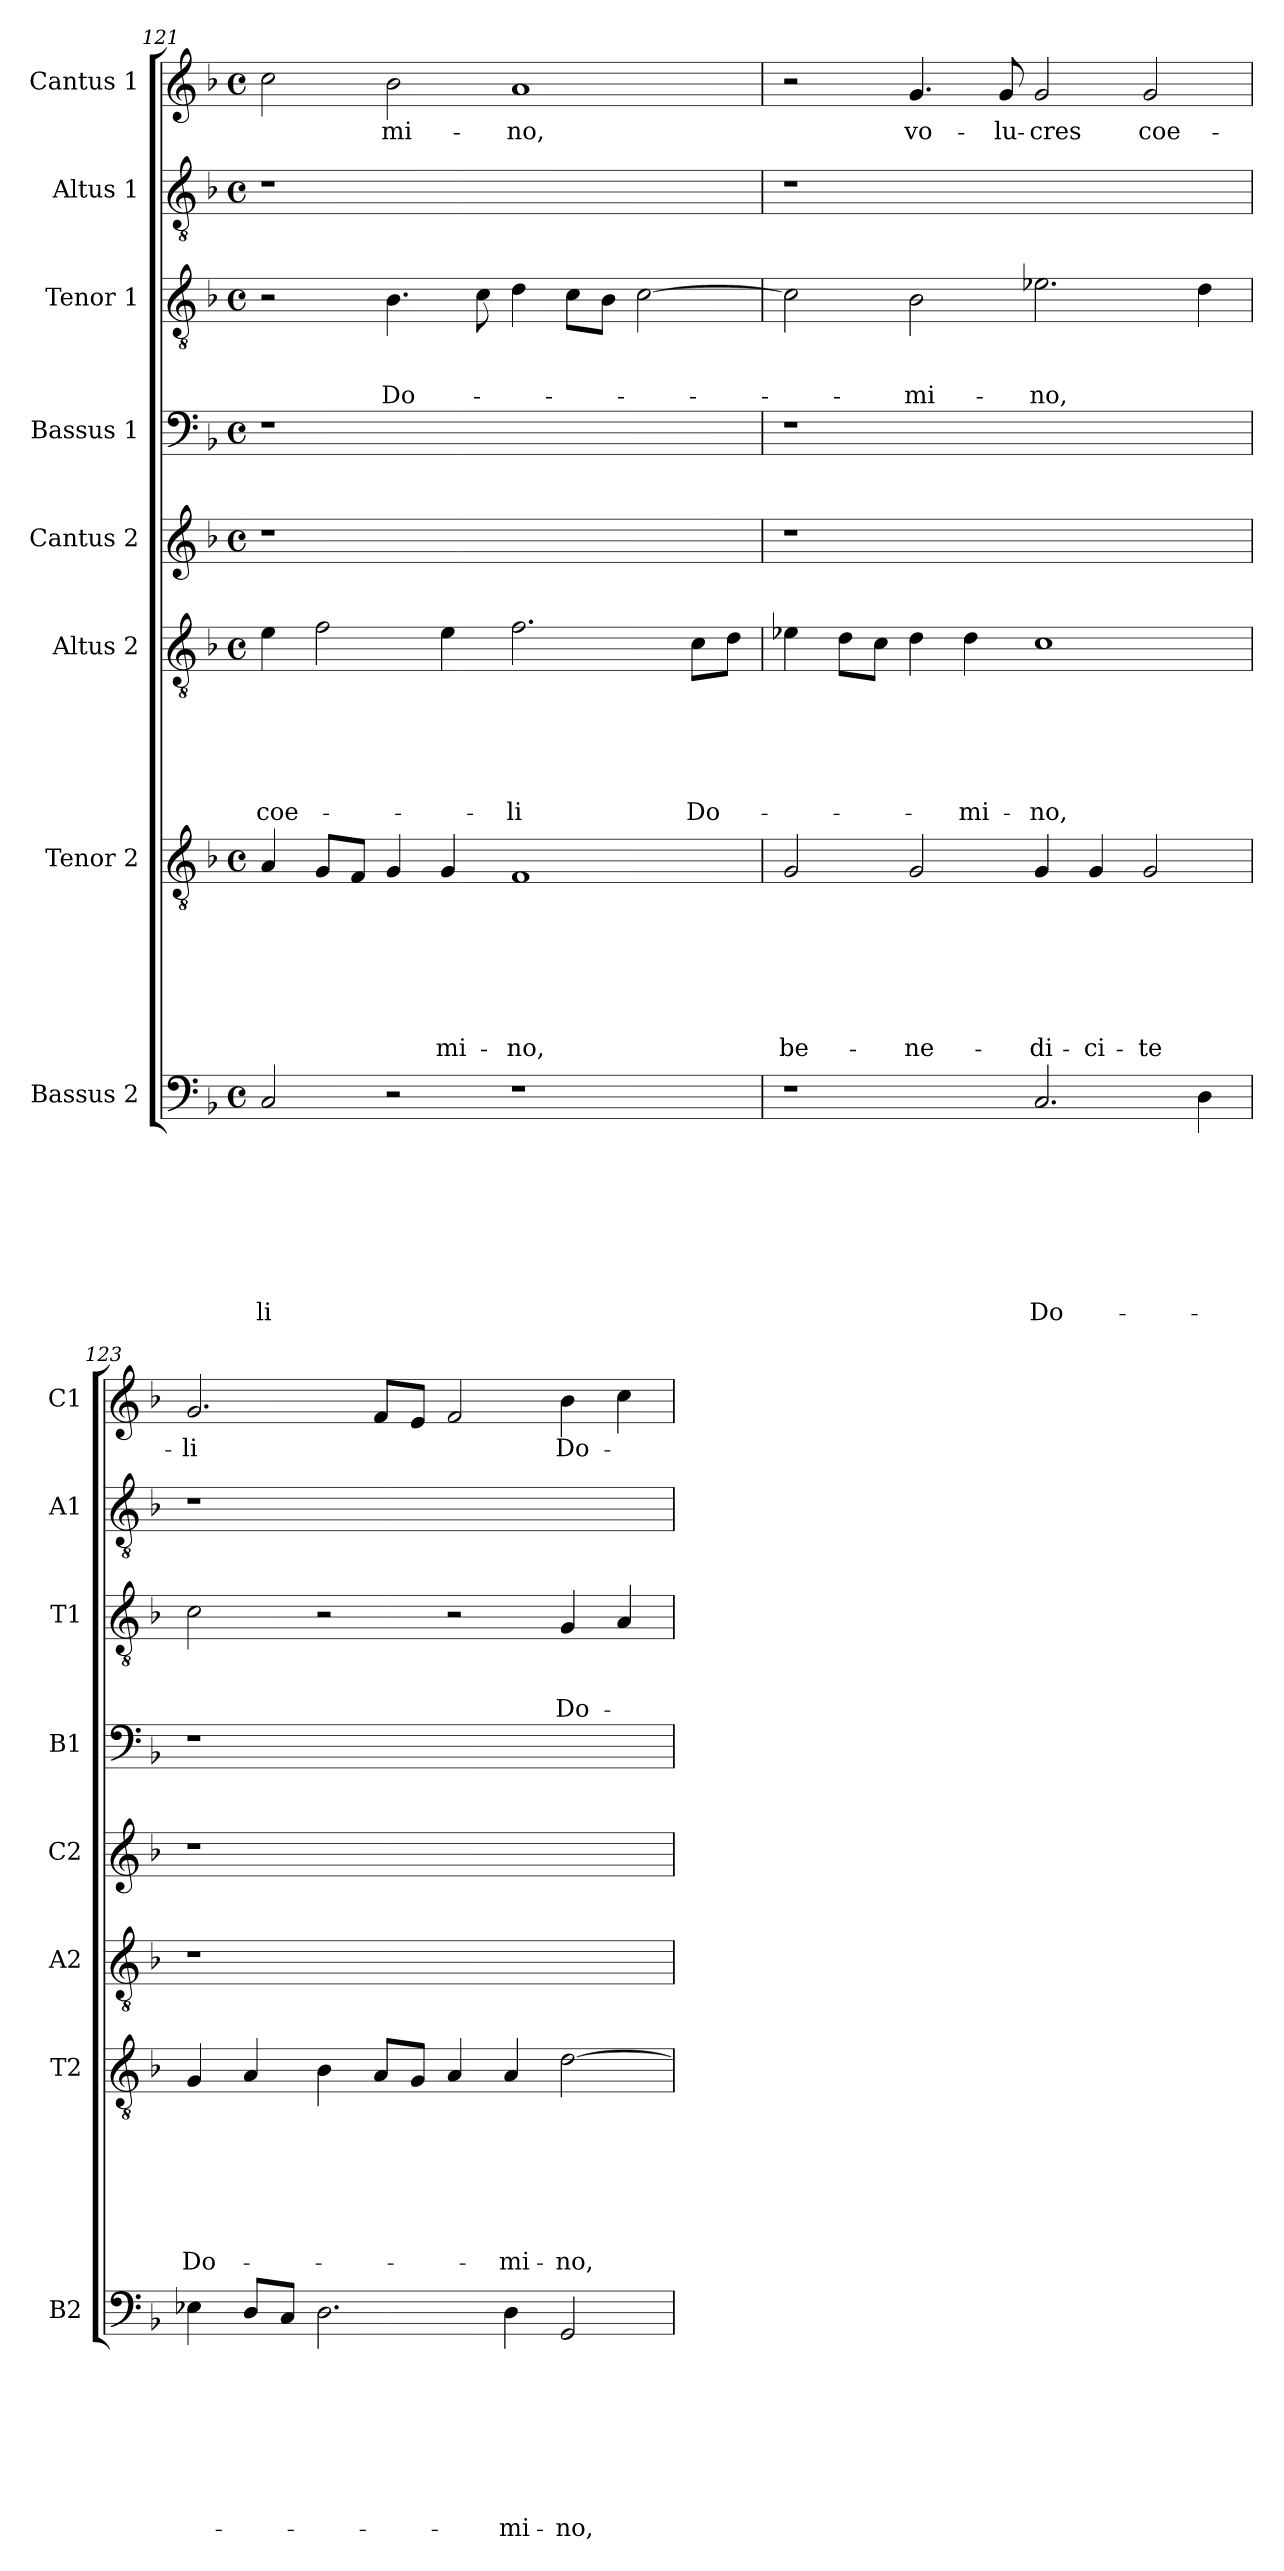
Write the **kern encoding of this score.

**kern	**text	**text	**text	**text	**text	**text	**text	**text	**kern	**text	**text	**text	**text	**text	**text	**text	**kern	**text	**text	**text	**text	**text	**text	**kern	**kern	**kern	**text	**text	**text	**kern	**kern	**text
*part8	*part8	*part8	*part8	*part8	*part8	*part8	*part8	*part8	*part7	*part7	*part7	*part7	*part7	*part7	*part7	*part7	*part6	*part6	*part6	*part6	*part6	*part6	*part6	*part5	*part4	*part3	*part3	*part3	*part3	*part2	*part1	*part1
*staff8	*staff8	*staff8	*staff8	*staff8	*staff8	*staff8	*staff8	*staff8	*staff7	*staff7	*staff7	*staff7	*staff7	*staff7	*staff7	*staff7	*staff6	*staff6	*staff6	*staff6	*staff6	*staff6	*staff6	*staff5	*staff4	*staff3	*staff3	*staff3	*staff3	*staff2	*staff1	*staff1
*I"Bassus 2	*	*	*	*	*	*	*	*	*I"Tenor 2	*	*	*	*	*	*	*	*I"Altus 2	*	*	*	*	*	*	*I"Cantus 2	*I"Bassus 1	*I"Tenor 1	*	*	*	*I"Altus 1	*I"Cantus 1	*
*I'B2	*	*	*	*	*	*	*	*	*I'T2	*	*	*	*	*	*	*	*I'A2	*	*	*	*	*	*	*I'C2	*I'B1	*I'T1	*	*	*	*I'A1	*I'C1	*
*clefF4	*	*	*	*	*	*	*	*	*clefGv2	*	*	*	*	*	*	*	*clefGv2	*	*	*	*	*	*	*clefG2	*clefF4	*clefGv2	*	*	*	*clefGv2	*clefG2	*
*k[b-]	*	*	*	*	*	*	*	*	*k[b-]	*	*	*	*	*	*	*	*k[b-]	*	*	*	*	*	*	*k[b-]	*k[b-]	*k[b-]	*	*	*	*k[b-]	*k[b-]	*
*d:	*	*	*	*	*	*	*	*	*d:	*	*	*	*	*	*	*	*d:	*	*	*	*	*	*	*d:	*d:	*d:	*	*	*	*d:	*d:	*
*M4/4	*	*	*	*	*	*	*	*	*M4/4	*	*	*	*	*	*	*	*M4/4	*	*	*	*	*	*	*M4/4	*M4/4	*M4/4	*	*	*	*M4/4	*M4/4	*
*met(c)	*	*	*	*	*	*	*	*	*met(c)	*	*	*	*	*	*	*	*met(c)	*	*	*	*	*	*	*met(c)	*met(c)	*met(c)	*	*	*	*met(c)	*met(c)	*
=121	=121	=121	=121	=121	=121	=121	=121	=121	=121	=121	=121	=121	=121	=121	=121	=121	=121	=121	=121	=121	=121	=121	=121	=121	=121	=121	=121	=121	=121	=121	=121	=121
2C/	.	.	.	.	.	.	.	-li	4A/	.	.	.	.	.	.	.	4e\	.	.	.	.	.	coe-	1r	1r	2r	.	.	.	1r	2cc\	.
.	.	.	.	.	.	.	.	.	8G/L	.	.	.	.	.	.	.	2f\	.	.	.	.	.	.	.	.	.	.	.	.	.	.	.
.	.	.	.	.	.	.	.	.	8F/J	.	.	.	.	.	.	.	.	.	.	.	.	.	.	.	.	.	.	.	.	.	.	.
2r	.	.	.	.	.	.	.	.	4G/	.	.	.	.	.	.	.	.	.	.	.	.	.	.	.	.	4.B-\	.	.	Do-	.	2b-\	-mi-
.	.	.	.	.	.	.	.	.	4G/	.	.	.	.	.	.	-mi-	4e\	.	.	.	.	.	.	.	.	.	.	.	.	.	.	.
.	.	.	.	.	.	.	.	.	.	.	.	.	.	.	.	.	.	.	.	.	.	.	.	.	.	8c\	.	.	.	.	.	.
1r	.	.	.	.	.	.	.	.	1F	.	.	.	.	.	.	-no,	2.f\	.	.	.	.	.	-li	1ryy	1ryy	4d\	.	.	.	1ryy	1a	-no,
.	.	.	.	.	.	.	.	.	.	.	.	.	.	.	.	.	.	.	.	.	.	.	.	.	.	8c\L	.	.	.	.	.	.
.	.	.	.	.	.	.	.	.	.	.	.	.	.	.	.	.	.	.	.	.	.	.	.	.	.	8B-\J	.	.	.	.	.	.
.	.	.	.	.	.	.	.	.	.	.	.	.	.	.	.	.	.	.	.	.	.	.	.	.	.	[2c\	.	.	.	.	.	.
.	.	.	.	.	.	.	.	.	.	.	.	.	.	.	.	.	8c\L	.	.	.	.	.	Do-	.	.	.	.	.	.	.	.	.
.	.	.	.	.	.	.	.	.	.	.	.	.	.	.	.	.	8d\J	.	.	.	.	.	.	.	.	.	.	.	.	.	.	.
!!LO:LB:g=z
=122	=122	=122	=122	=122	=122	=122	=122	=122	=122	=122	=122	=122	=122	=122	=122	=122	=122	=122	=122	=122	=122	=122	=122	=122	=122	=122	=122	=122	=122	=122	=122	=122
1r	.	.	.	.	.	.	.	.	2G/	.	.	.	.	.	.	be-	4e-X\	.	.	.	.	.	.	1r	1r	2c\]	.	.	.	1r	2r	.
.	.	.	.	.	.	.	.	.	.	.	.	.	.	.	.	.	8d\L	.	.	.	.	.	.	.	.	.	.	.	.	.	.	.
.	.	.	.	.	.	.	.	.	.	.	.	.	.	.	.	.	8c\J	.	.	.	.	.	.	.	.	.	.	.	.	.	.	.
.	.	.	.	.	.	.	.	.	2G/	.	.	.	.	.	.	-ne-	4d\	.	.	.	.	.	.	.	.	2B-\	.	.	-mi-	.	4.g/	vo-
.	.	.	.	.	.	.	.	.	.	.	.	.	.	.	.	.	4d\	.	.	.	.	.	-mi-	.	.	.	.	.	.	.	.	.
.	.	.	.	.	.	.	.	.	.	.	.	.	.	.	.	.	.	.	.	.	.	.	.	.	.	.	.	.	.	.	8g/	-lu-
2.C/	.	.	.	.	.	.	.	Do-	4G/	.	.	.	.	.	.	-di-	1c	.	.	.	.	.	-no,	1ryy	1ryy	2.e-X\	.	.	-no,	1ryy	2g/	-cres
.	.	.	.	.	.	.	.	.	4G/	.	.	.	.	.	.	-ci-	.	.	.	.	.	.	.	.	.	.	.	.	.	.	.	.
.	.	.	.	.	.	.	.	.	2G/	.	.	.	.	.	.	-te	.	.	.	.	.	.	.	.	.	.	.	.	.	.	2g/	coe-
4D\	.	.	.	.	.	.	.	.	.	.	.	.	.	.	.	.	.	.	.	.	.	.	.	.	.	4d\	.	.	.	.	.	.
=123	=123	=123	=123	=123	=123	=123	=123	=123	=123	=123	=123	=123	=123	=123	=123	=123	=123	=123	=123	=123	=123	=123	=123	=123	=123	=123	=123	=123	=123	=123	=123	=123
4E-X\	.	.	.	.	.	.	.	.	4G/	.	.	.	.	.	.	Do-	1r	.	.	.	.	.	.	1r	1r	2c\	.	.	.	1r	2.g/	-li
8D/L	.	.	.	.	.	.	.	.	4A/	.	.	.	.	.	.	.	.	.	.	.	.	.	.	.	.	.	.	.	.	.	.	.
8C/J	.	.	.	.	.	.	.	.	.	.	.	.	.	.	.	.	.	.	.	.	.	.	.	.	.	.	.	.	.	.	.	.
2.D\	.	.	.	.	.	.	.	.	4B-\	.	.	.	.	.	.	.	.	.	.	.	.	.	.	.	.	2r	.	.	.	.	.	.
.	.	.	.	.	.	.	.	.	8A/L	.	.	.	.	.	.	.	.	.	.	.	.	.	.	.	.	.	.	.	.	.	8f/L	.
.	.	.	.	.	.	.	.	.	8G/J	.	.	.	.	.	.	.	.	.	.	.	.	.	.	.	.	.	.	.	.	.	8e/J	.
.	.	.	.	.	.	.	.	.	4A/	.	.	.	.	.	.	.	1ryy	.	.	.	.	.	.	1ryy	1ryy	2r	.	.	.	1ryy	2f/	.
4D\	.	.	.	.	.	.	.	-mi-	4A/	.	.	.	.	.	.	-mi-	.	.	.	.	.	.	.	.	.	.	.	.	.	.	.	.
2GG/	.	.	.	.	.	.	.	-no,	[2d\	.	.	.	.	.	.	-no,	.	.	.	.	.	.	.	.	.	4G/	.	.	Do-	.	4b-\	Do-
.	.	.	.	.	.	.	.	.	.	.	.	.	.	.	.	.	.	.	.	.	.	.	.	.	.	4A/	.	.	.	.	4cc\	.
=	=	=	=	=	=	=	=	=	=	=	=	=	=	=	=	=	=	=	=	=	=	=	=	=	=	=	=	=	=	=	=	=
*-	*-	*-	*-	*-	*-	*-	*-	*-	*-	*-	*-	*-	*-	*-	*-	*-	*-	*-	*-	*-	*-	*-	*-	*-	*-	*-	*-	*-	*-	*-	*-	*-
